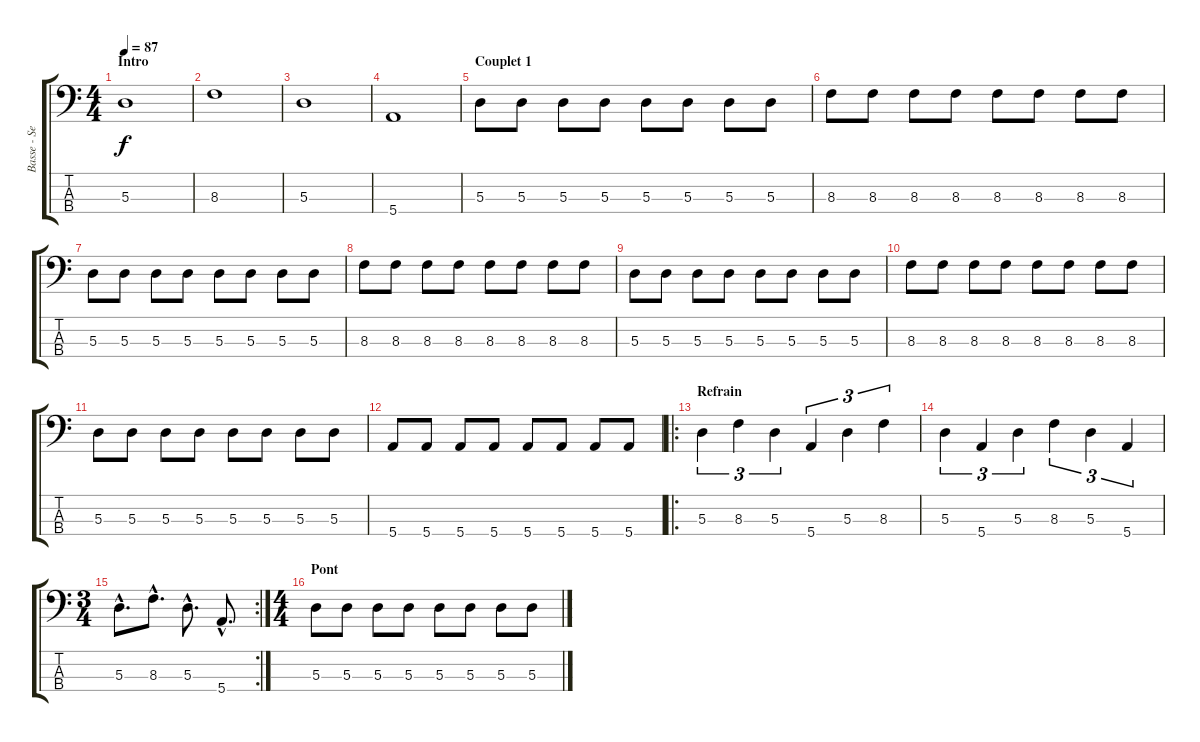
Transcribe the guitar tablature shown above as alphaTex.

\track ("Basse - Seb" "Basse - Se") {instrument electricbassfinger}
\staff {score tabs}
\tuning (G2 D2 A1 E1) {hide}
\ts (4 4)
\section ("" "Intro")
\tempo 87
\clef f4
\ks c
5.3.1{dy f instrument electricbassfinger} |
8.3.1 |
5.3.1 |
5.4.1 |
\section ("" "Couplet 1")
5.3.8 5.3.8 5.3.8 5.3.8 5.3.8 5.3.8 5.3.8 5.3.8 |
8.3.8 8.3.8 8.3.8 8.3.8 8.3.8 8.3.8 8.3.8 8.3.8 |
5.3.8 5.3.8 5.3.8 5.3.8 5.3.8 5.3.8 5.3.8 5.3.8 |
8.3.8 8.3.8 8.3.8 8.3.8 8.3.8 8.3.8 8.3.8 8.3.8 |
5.3.8 5.3.8 5.3.8 5.3.8 5.3.8 5.3.8 5.3.8 5.3.8 |
8.3.8 8.3.8 8.3.8 8.3.8 8.3.8 8.3.8 8.3.8 8.3.8 |
5.3.8 5.3.8 5.3.8 5.3.8 5.3.8 5.3.8 5.3.8 5.3.8 |
5.4.8 5.4.8 5.4.8 5.4.8 5.4.8 5.4.8 5.4.8 5.4.8 |
\ro
\section ("" "Refrain")
5.3.4{tu (3 2)} 8.3.4{tu (3 2)} 5.3.4{tu (3 2)} 5.4.4{tu (3 2)} 5.3.4{tu (3 2)} 8.3.4{tu (3 2)} |
5.3.4{tu (3 2)} 5.4.4{tu (3 2)} 5.3.4{tu (3 2)} 8.3.4{tu (3 2)} 5.3.4{tu (3 2)} 5.4.4{tu (3 2)} |
\rc 2
\ts (3 4)
5.3{hac}.8{d} 8.3{hac}.8{d} 5.3{hac}.8{d} 5.4{hac}.8{d} |
\ts (4 4)
\section ("" "Pont")
5.3.8 5.3.8 5.3.8 5.3.8 5.3.8 5.3.8 5.3.8 5.3.8
